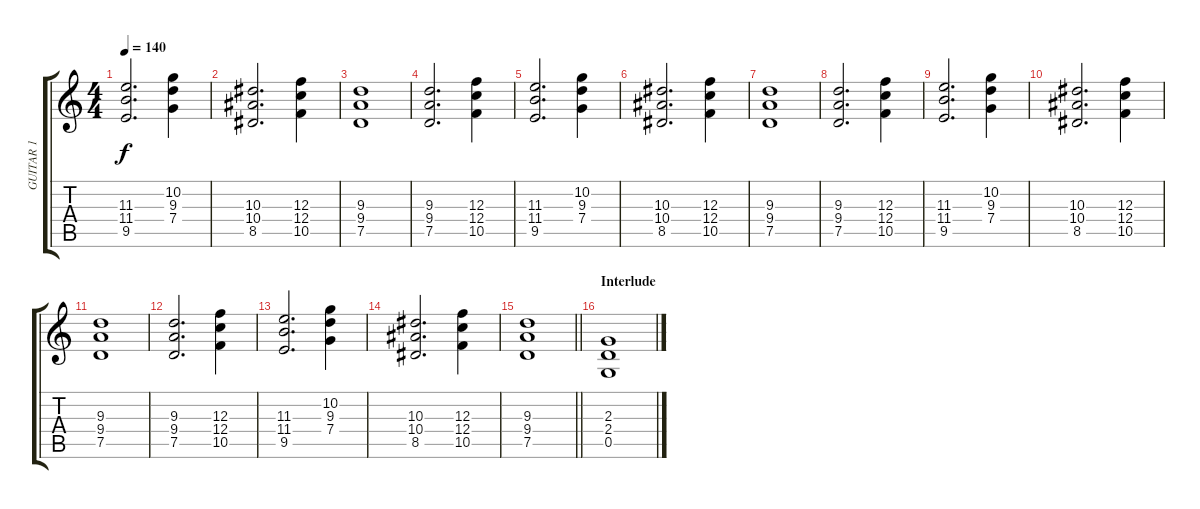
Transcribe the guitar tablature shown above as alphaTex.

\track ("GUITAR 1" "GUITAR 1") {instrument overdrivenguitar}
\staff {score tabs}
\tuning (D4 A3 F3 C3 G2 D2) {hide}
\ts (4 4)
\tempo 140
\clef g2
\ks c
(11.3 11.4 9.5).2{d dy f} (10.2 9.3 7.4).4 |
(10.3 10.4 8.5).2{d} (12.3 12.4 10.5).4 |
(9.3 9.4 7.5).1 |
(9.3 9.4 7.5).2{d} (12.3 12.4 10.5).4 |
(11.3 11.4 9.5).2{d} (10.2 9.3 7.4).4 |
(10.3 10.4 8.5).2{d} (12.3 12.4 10.5).4 |
(9.3 9.4 7.5).1 |
(9.3 9.4 7.5).2{d} (12.3 12.4 10.5).4 |
(11.3 11.4 9.5).2{d} (10.2 9.3 7.4).4 |
(10.3 10.4 8.5).2{d} (12.3 12.4 10.5).4 |
(9.3 9.4 7.5).1 |
(9.3 9.4 7.5).2{d} (12.3 12.4 10.5).4 |
(11.3 11.4 9.5).2{d} (10.2 9.3 7.4).4 |
(10.3 10.4 8.5).2{d} (12.3 12.4 10.5).4 |
\barLineRight lightlight
(9.3 9.4 7.5).1 |
\section ("" "Interlude")
(2.3 2.4 0.5).1
